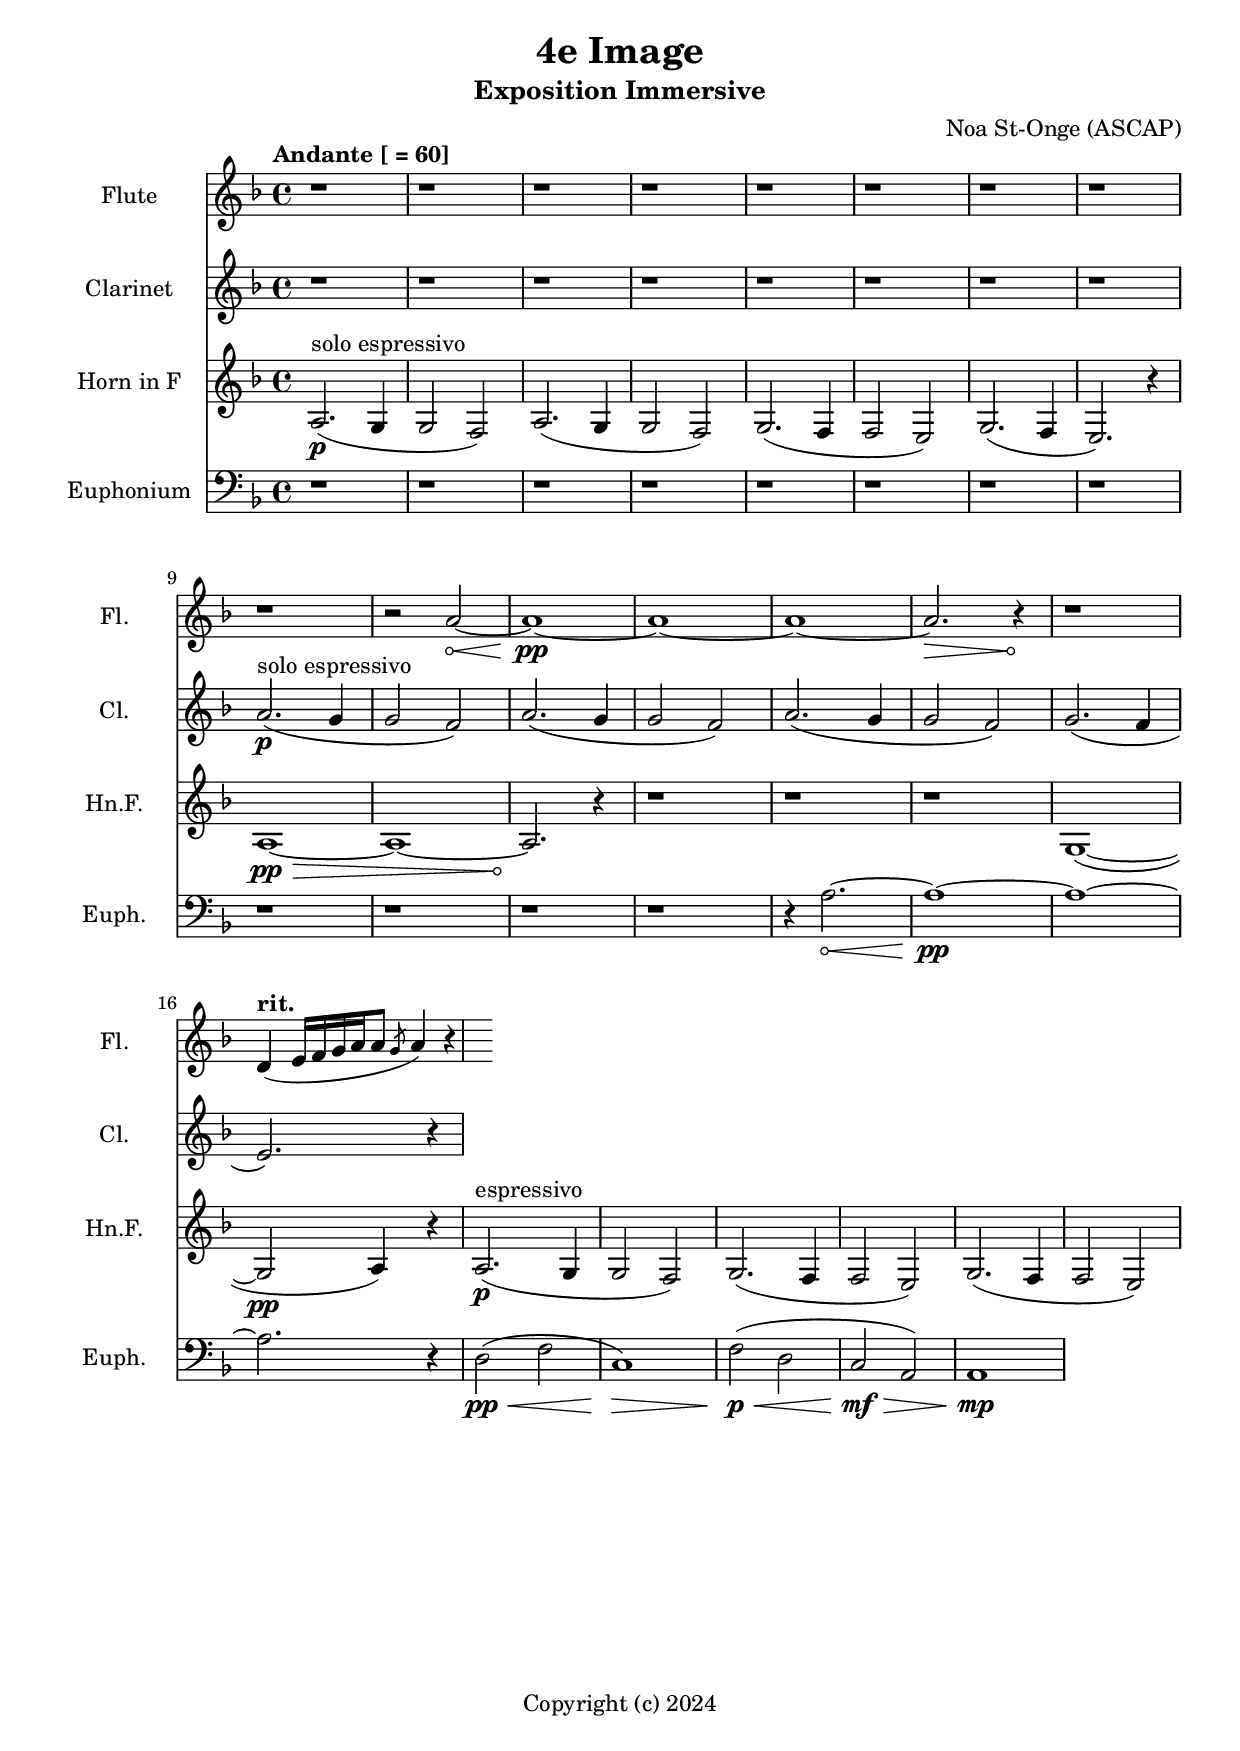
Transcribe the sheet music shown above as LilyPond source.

\version "2.24.2"

\header {
  title = "4e Image"
  subtitle = "Exposition Immersive"
  composer = "Noa St-Onge (ASCAP)"
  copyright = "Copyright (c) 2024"
  % Remove default LilyPond tagline
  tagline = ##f
}

global = {
  \time 4/4
  \tempo "Andante [ = 60]"
  \key f \major
}

flute = \relative c'' {
  \global
  % Music follows here.
   \repeat unfold 9 {r1} r2
   \override Hairpin.circled-tip = ##t
    a2\< ~ a1\!\pp ~ a1 ~ a1 ~ a2.\> r4\! r1
     
  \tempo \markup { "rit. " } d,4 (e16 [f16 g16 a16 a8] \slashedGrace g8 a4) r4
   
}

clarinet = \relative c'' {
  \global
  \transposition bes
  % Music follows here.
  
  \repeat unfold 8 {r1}
  a2.\p^"solo espressivo"( g4 g2 f2)
  a2.( g4 g2 f2)
  a2.( g4 g2 f2) 
  g2.( f4 \break e2.) r4

  
}

hornF = \relative c' {
  \global
  \transposition f
  
  a2.\p^"solo espressivo"( g4 g2 f2)
  a2.( g4 g2 f2)
  g2.( f4 f2 e2)
  g2.( f4 e2.) r4 \break
  
  
  \override Hairpin.circled-tip = ##t
  a1\>\pp ~ a1 ~ a2.\!
  
  r4 \repeat unfold 3 {r1}
  
  g1( ~ g2\pp a4) r4
  
  a2.\p^"espressivo"( g4 g2 f2)
  \repeat unfold 2 {g2. (f4 f2 e2)}
  
}

euphonium = \relative c {
  \global
  % Music follows here.
  
  \repeat unfold 12 {r1} r4
  
  \once \override Hairpin.circled-tip = ##t
  a'2.\< ~ a1\!\pp ~ a1 ~ a2. r4
  
  d,2\pp\<( f2 c1\!)\>
  f2\!\p\<( d2 c2\!\mf\> a2) a1\!\mp
}

flutePart = \new Staff \with {
  instrumentName = "Flute"
  shortInstrumentName = "Fl."
  midiInstrument = "flute"
} \flute

clarinetPart = \new Staff \with {
  instrumentName = "Clarinet"
  shortInstrumentName = "Cl."
  midiInstrument = "clarinet"
} \clarinet

hornFPart = \new Staff \with {
  instrumentName = "Horn in F"
  shortInstrumentName = "Hn.F."
  midiInstrument = "french horn"
} \hornF

euphoniumPart = \new Staff \with {
  instrumentName = "Euphonium"
  shortInstrumentName = "Euph."
  midiInstrument = "trombone"
} { \clef bass \euphonium }

\score {
  <<
    \flutePart
    \transpose c c \clarinetPart
    \transpose c c \hornFPart
    \euphoniumPart
  >>
      \layout {
      indent = 25
      short-indent = 20
    }
  \midi {
    \tempo 4=60
  }
}
